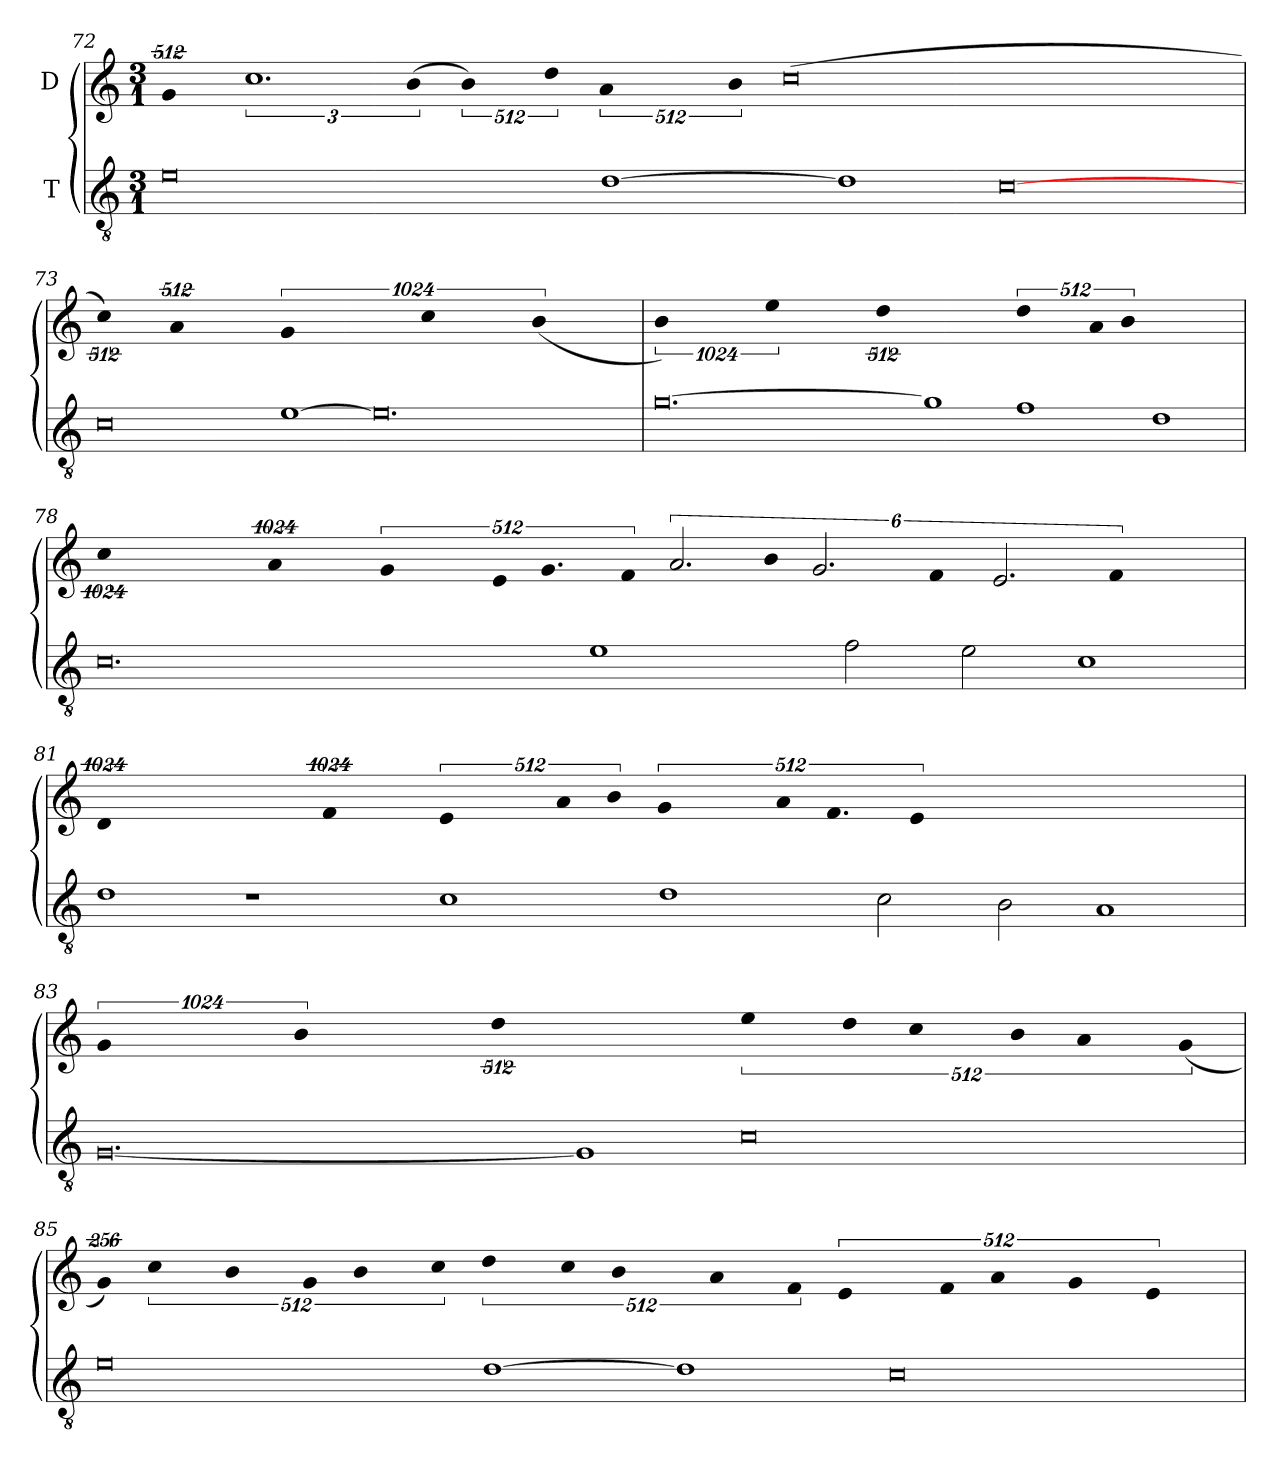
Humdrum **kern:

**kern	**kern
*part2	*part1
*staff2	*staff1
*I"T	*I"D
*clefGv2	*clefG2
*ITrd7c12	*
*k[]	*k[]
*C:	*C:
*M3/1	*M3/1
=72	=72
!	!LO:N:vis=2
0Ei\	1024%341gi/
.	3%2.cci\
!	!LO:N:vis=1
.	(1024%683bi/
!	!LO:N:vis=2
[1Di\	1024%341bi\)
!	!LO:N:vis=1
.	1024%683ddi\
!	!LO:N:vis=1
1Di\]	512%341ai/
!	!LO:N:vis=2
.	512%171bi\
[0Ci\	(0cci\
=73	=73
!	!LO:N:vis=1
0Ci\	512%341cci\)
!	!LO:N:vis=0
.	512%683ai/
!	!LO:N:vis=0
[1Ei\	1024%1365gi/
0.Ei\]	.
!	!LO:N:vis=0
.	1024%1365cci\
!	!LO:N:vis=0
.	(512%683bi/
!!LO:LB:g=z
=77	=77
!	!LO:N:vis=0
[0.Gi\	1024%1365bi/)
!	!LO:N:vis=0
.	1024%1365eei\
!	!LO:N:vis=0
.	512%683ddi\
1Gi\]	.
!	!LO:N:vis=1
1Fi\	512%341ddi\
!	!LO:N:vis=1
.	1024%683ai/
1Di\	.
!	!LO:N:vis=1
.	1024%683bi/
=78	=78
!	!LO:N:vis=0
0.Ci\	1024%1365cci\
!	!LO:N:vis=1
.	1024%683ai/
!	!LO:N:vis=1
.	512%341gi/
!	!LO:N:vis=1
.	1024%683ei/
1Ei\	.
.	3.gi/
!	!LO:N:vis=4
.	1024%171fi/
2Fi\	3.ai/
!	!LO:N:vis=4
2Ei\	512%85bi\
.	3.gi/
1Ci\	.
!	!LO:N:vis=4
.	1024%171fi/
.	3.ei/
!	!LO:N:vis=4
.	1024%171fi/
!!LO:LB:g=z
=81	=81
!	!LO:N:vis=0
1Di\	1024%1365di/
1r	.
!	!LO:N:vis=1
.	1024%683fi/
!	!LO:N:vis=1
1Ci\	512%341ei/
!	!LO:N:vis=1
.	1024%683ai/
1Di\	.
!	!LO:N:vis=1
.	1024%683bi/
!	!LO:N:vis=1
2Ci\	512%341gi/
2BBi\	.
!	!LO:N:vis=1
.	1024%683ai/
1AAi/	.
.	3.fi/
!	!LO:N:vis=4
.	1024%171ei/
=83	=83
!	!LO:N:vis=0
[0.GGi/	1024%1365gi/
!	!LO:N:vis=0
.	1024%1365bi/
!	!LO:N:vis=0
.	512%683ddi\
1GGi/]	.
!	!LO:N:vis=2
0Ci\	1024%455eei\
!	!LO:N:vis=4
.	1024%227ddi\
!	!LO:N:vis=2
.	1024%455cci\
!	!LO:N:vis=4
.	256%57bi\
!	!LO:N:vis=2
.	1024%455ai/
!	!LO:N:vis=4
.	(256%57gi/
!!LO:LB:g=z
=85	=85
!	!LO:N:vis=4
0Ei\	1024%227gi/)
!	!LO:N:vis=2
.	1024%455cci\
!	!LO:N:vis=2
.	1024%455bi\
!	!LO:N:vis=4
.	256%57gi/
!	!LO:N:vis=2
.	1024%455bi\
!	!LO:N:vis=4
.	256%57cci\
!	!LO:N:vis=2
[1Di\	1024%455ddi\
!	!LO:N:vis=4
.	1024%227cci\
!	!LO:N:vis=2
.	1024%455bi\
1Di\]	.
!	!LO:N:vis=2
.	1024%455ai/
!	!LO:N:vis=2
.	128%57fi/
!	!LO:N:vis=2
0Ci\	1024%455ei/
!	!LO:N:vis=4
.	1024%227fi/
!	!LO:N:vis=2
.	1024%455ai/
!	!LO:N:vis=2
.	1024%455gi/
!	!LO:N:vis=2
.	128%57ei/
=	=
*-	*-
